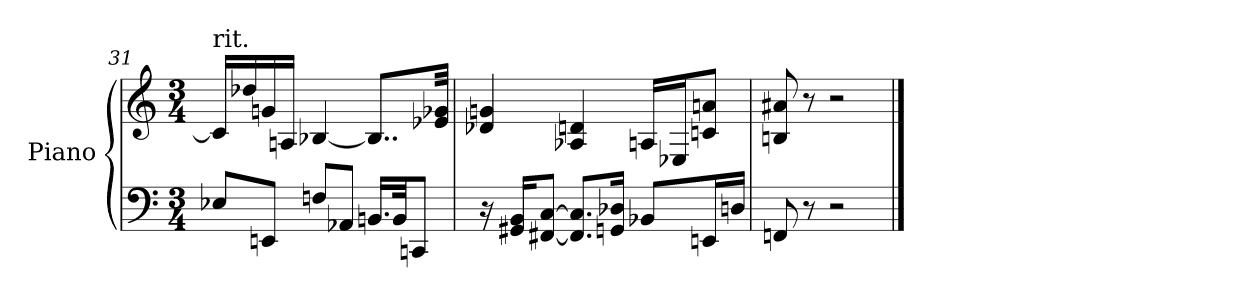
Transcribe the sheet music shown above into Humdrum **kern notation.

**kern	**kern
*part1	*part1
*staff2	*staff1
*I"Piano	*
*I'Pno.	*
!!LO:LB:g=z
*clefF4	*clefG2
*k[]	*k[]
*M3/4	*M3/4
*MM45	*MM45
=31	=31
!	!LO:TX:a:t=rit.
8E-X/L	16c/LL]
.	16dd-X/
8EEn/J	16gn/
.	16An/JJ
8Fn/L	[4B-X/
8AA-X/J	.
16.BBn/LL	8..B-/L]
32BB/JK	.
8CCn/J	.
.	32e-X/ 32g-X/Jkk
=32	=32
*	*MM40
16r	4d-X/ 4gn/
16GG#X/ 16BB/KL	.
[8FF#X/ [8C/J	.
8.FF#/] 8.C/]L	4A-X/ 4dn/
16GGn/ 16D-X/Jk	.
*	*MM25
8BB-X/L	16An/LL
.	16E-X/J
16EEn/L	8cn/ 8an/J
16Dn/JJ	.
=33	=33
8FFn/	8Bn/ 8a#X/
8r	8r
2r	2r
==	==
*-	*-
